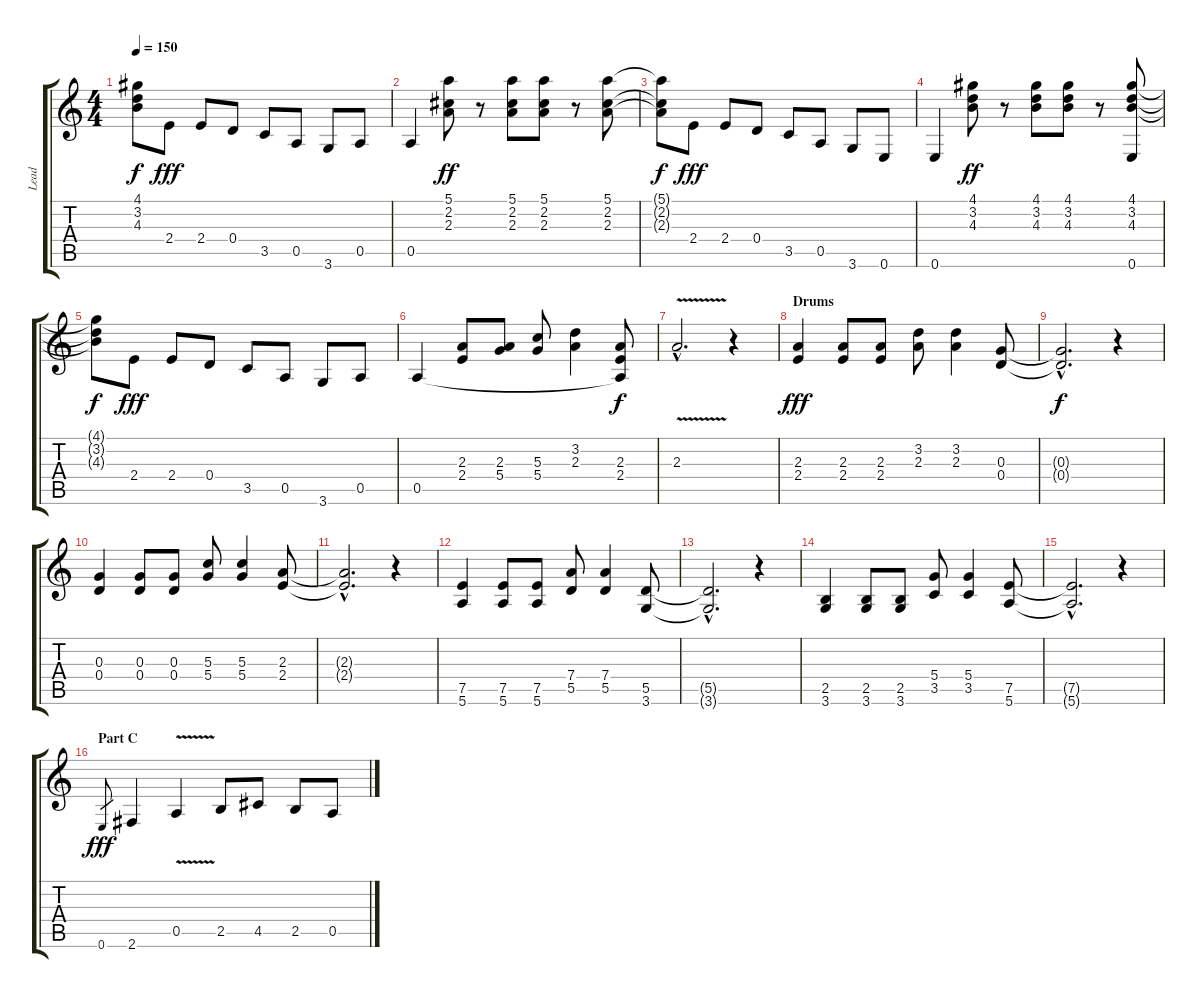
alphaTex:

\track ("Lead" "Lead") {instrument acousticguitarnylon}
\staff {score tabs}
\tuning (E4 B3 G3 D3 A2 E2) {hide}
\ts (4 4)
\tempo 150
\clef g2
\ks c
(4.1{t} 3.2{t} 4.3{t}).8{dy f} 2.4.8{dy fff instrument electricguitarclean} 2.4.8 0.4.8 3.5.8 0.5.8 3.6.8 0.5.8 |
0.5.4 (5.1 2.2 2.3).8{dy ff instrument acousticguitarnylon} r.8 (5.1 2.2 2.3).8 (5.1 2.2 2.3).8 r.8 (5.1 2.2 2.3).8 |
(5.1{t} 2.2{t} 2.3{t}).8{dy f} 2.4.8{dy fff instrument electricguitarclean} 2.4.8 0.4.8 3.5.8 0.5.8 3.6.8 0.6.8 |
0.6.4 (4.1 3.2 4.3).8{dy ff instrument acousticguitarnylon} r.8 (4.1 3.2 4.3).8 (4.1 3.2 4.3).8 r.8 (4.1 3.2 4.3 0.6).8 |
(4.1{t} 3.2{t} 4.3{t}).8{dy f} 2.4.8{dy fff instrument electricguitarclean} 2.4.8 0.4.8 3.5.8 0.5.8 3.6.8 0.5.8 |
0.5.4 (2.3 2.4).8{instrument acousticguitarnylon} (2.3 5.4).8 (5.3 5.4).8 (3.2 2.3).4 (2.3 2.4 0.5{t}).8{dy f} |
2.3{v hac}.2{d} r.4 |
\section ("" "Drums")
(2.3 2.4).4{dy fff} (2.3 2.4).8 (2.3 2.4).8 (3.2 2.3).8 (3.2 2.3).4 (0.3 0.4).8 |
(0.3{hac t} 0.4{hac t}).2{d dy f} r.4 |
(0.3 0.4).4 (0.3 0.4).8 (0.3 0.4).8 (5.3 5.4).8 (5.3 5.4).4 (2.3 2.4).8 |
(2.3{hac t} 2.4{hac t}).2{d} r.4 |
(7.5 5.6).4 (7.5 5.6).8 (7.5 5.6).8 (7.4 5.5).8 (7.4 5.5).4 (5.5 3.6).8 |
(5.5{hac t} 3.6{hac t}).2{d} r.4 |
(2.5 3.6).4 (2.5 3.6).8 (2.5 3.6).8 (5.4 3.5).8 (5.4 3.5).4 (7.5 5.6).8 |
(7.5{hac t} 5.6{hac t}).2{d} r.4 |
\section ("" "Part C")
0.6.8{gr dy fff} 2.6.4{instrument electricguitarclean} 0.5{v}.4 2.5.8 4.5.8 2.5.8 0.5.8
